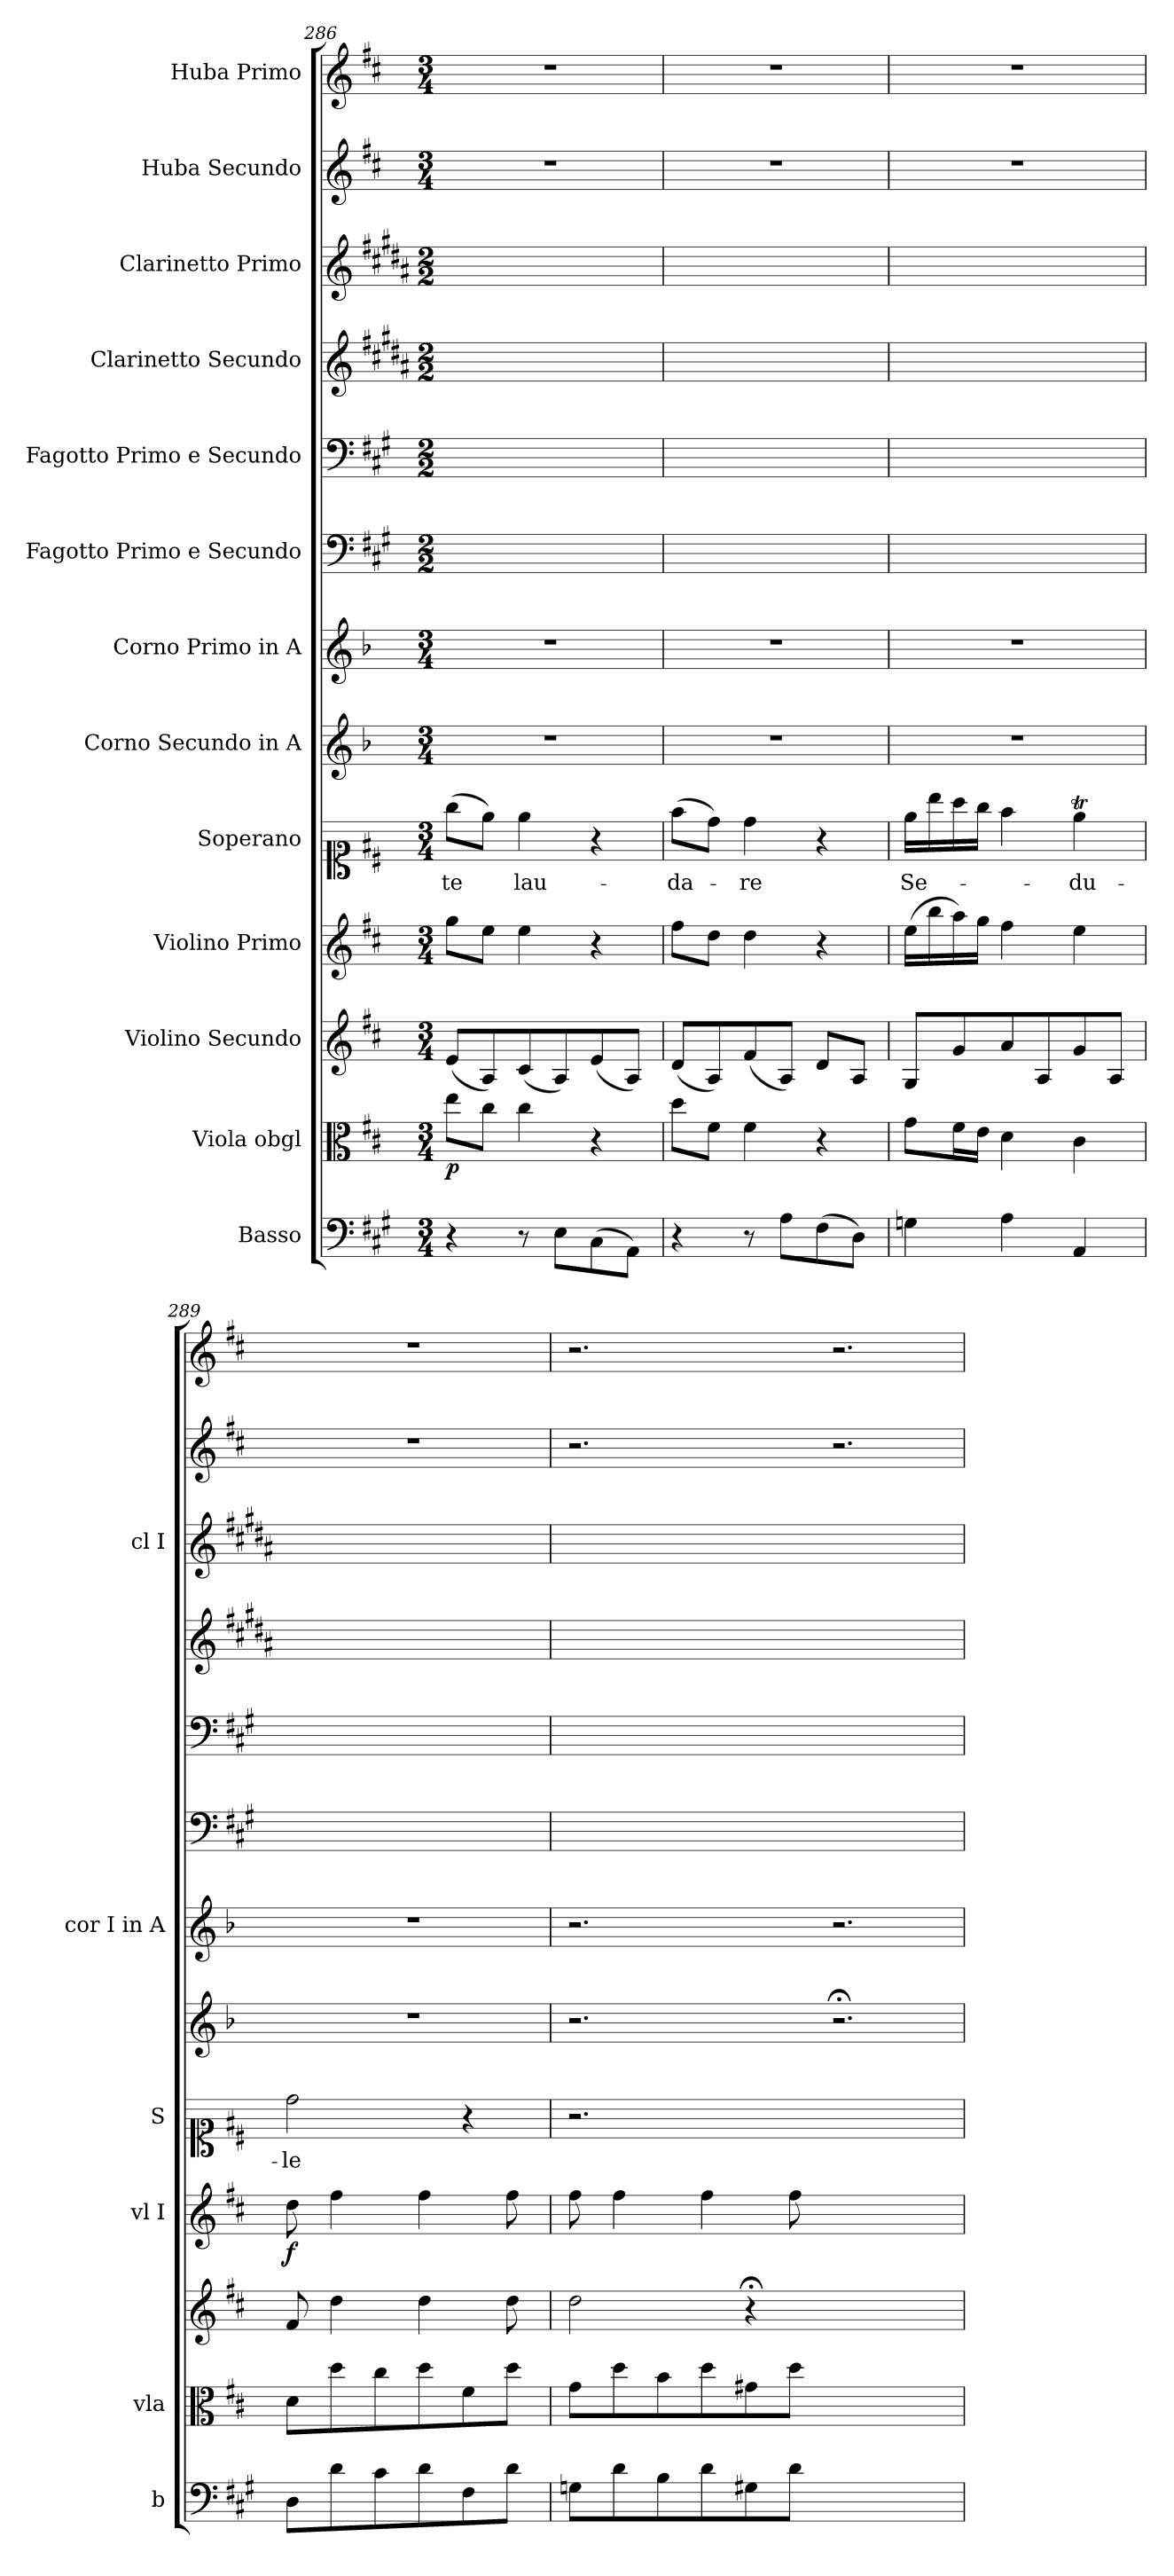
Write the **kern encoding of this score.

**kern	**dynam	**kern	**dynam	**kern	**dynam	**kern	**dynam	**kern	**text	**kern	**kern	**kern	**kern	**kern	**kern	**kern	**kern
*part13	*part13	*part12	*part12	*part11	*part11	*part10	*part10	*part9	*part9	*part8	*part7	*part6	*part5	*part4	*part3	*part2	*part1
*staff13	*staff13	*staff12	*staff12	*staff11	*staff11	*staff10	*staff10	*staff9	*staff9	*staff8	*staff7	*staff6	*staff5	*staff4	*staff3	*staff2	*staff1
*I"Basso	*	*I"Viola obgl	*	*I"Violino Secundo	*	*I"Violino Primo	*	*I"Soperano	*	*I"Corno Secundo in A	*I"Corno Primo in A	*I"Fagotto Primo e Secundo	*I"Fagotto Primo e Secundo	*I"Clarinetto Secundo	*I"Clarinetto Primo	*I"Huba Secundo	*I"Huba Primo
*I'b	*	*I'vla	*	*	*	*I'vl I	*	*I'S	*	*	*I'cor I in A	*	*	*	*I'cl I	*	*
*clefF4	*	*clefC3	*	*clefG2	*	*clefG2	*	*clefC1	*	*clefG2	*clefG2	*clefF4	*clefF4	*clefG2	*clefG2	*clefG2	*clefG2
*	*	*	*	*	*	*	*	*	*	*ITrd2c3	*ITrd2c3	*	*	*ITrd1c2	*ITrd1c2	*	*
*k[f#c#g#]	*	*k[f#c#]	*	*k[f#c#]	*	*k[f#c#]	*	*k[f#c#]	*	*k[f#c#]	*k[f#c#]	*k[f#c#g#]	*k[f#c#g#]	*k[f#c#g#]	*k[f#c#g#]	*k[f#c#]	*k[f#c#]
*M3/4	*	*M3/4	*	*M3/4	*	*M3/4	*	*M3/4	*	*M3/4	*M3/4	*M2/2	*M2/2	*M2/2	*M2/2	*M3/4	*M3/4
=286	=286	=286	=286	=286	=286	=286	=286	=286	=286	=286	=286	=286	=286	=286	=286	=286	=286
!	!	!	!LO:DY:b	!	!LO:DY:b	!	!	!	!	!	!	!	!	!	!	!	!
4r	.	8ee\L	p.	(8e/L	p&colon;	8gg\L	.	(8gg\L	te	2.r	2.r	4ryy	4ryy	2.ryy	2.ryy	2.r	2.r
.	.	8cc#\J	.	8A/)	.	8ee\J	.	8ee\J)	.	.	.	.	.	.	.	.	.
8r	.	4cc#\	.	(8c#/	.	4ee\	.	4ee\	lau-	.	.	8ryy	8ryy	.	.	.	.
8E\L	.	.	.	8A/)	.	.	.	.	.	.	.	8E\Lyy	8E\Lyy	.	.	.	.
(8C#\	.	4r	.	(8e/	.	4r	.	4r	.	.	.	(8C#\yy	(8C#\yy	.	.	.	.
8AA\J)	.	.	.	8A/J)	.	.	.	.	.	.	.	8AA\Jyy)	8AA\Jyy)	.	.	.	.
=287	=287	=287	=287	=287	=287	=287	=287	=287	=287	=287	=287	=287	=287	=287	=287	=287	=287
4r	.	8dd\L	.	(8d/L	.	8ff#\L	.	(8ff#\L	-da-	2.r	2.r	4ryy	4ryy	2.ryy	2.ryy	2.r	2.r
.	.	8f#\J	.	8A/)	.	8dd\J	.	8dd\J)	.	.	.	.	.	.	.	.	.
8r	.	4f#\	.	(8f#/	.	4dd\	.	4dd\	-re	.	.	8ryy	8ryy	.	.	.	.
8A\L	.	.	.	8A/J)	.	.	.	.	.	.	.	8A\Lyy	8A\Lyy	.	.	.	.
(8F#\	.	4r	.	8d/L	.	4r	.	4r	.	.	.	(8F#\yy	(8F#\yy	.	.	.	.
8D\J)	.	.	.	8A/J	.	.	.	.	.	.	.	8D\Jyy)	8D\Jyy)	.	.	.	.
=288	=288	=288	=288	=288	=288	=288	=288	=288	=288	=288	=288	=288	=288	=288	=288	=288	=288
4G\	.	8g\L	.	8G/L	.	(16ee\LL	.	16ee\LL	Se-	2.r	2.r	4Gn\yy	4Gn\yy	2.ryy	2.ryy	2.r	2.r
.	.	.	.	.	.	16bb\	.	16bb\	.	.	.	.	.	.	.	.	.
.	.	16f#\L	.	8g/	.	16aa\)	.	16aa\	.	.	.	.	.	.	.	.	.
.	.	16e\JJ	.	.	.	16gg\JJ	.	16gg\JJ	.	.	.	.	.	.	.	.	.
4A\	.	4d\	.	8a/	.	4ff#\	.	4ff#\	.	.	.	4A\yy	4A\yy	.	.	.	.
.	.	.	.	8A/	.	.	.	.	.	.	.	.	.	.	.	.	.
4AA/	.	4c#\	.	8g/	.	4ee\	.	4eeT\	-du-	.	.	4AA/yy	4AA/yy	.	.	.	.
.	.	.	.	8A/J	.	.	.	.	.	.	.	.	.	.	.	.	.
=289	=289	=289	=289	=289	=289	=289	=289	=289	=289	=289	=289	=289	=289	=289	=289	=289	=289
!	!	!	!LO:DY:b	!	!	!	!	!	!	!	!	!	!	!	!	!	!
8D\L	.	8d/L	fort	8f#/	.	8dd\	f	2dd\	-le	2.r	2.r	8D\Lyy	8D\Lyy	2.ryy	2.ryy	2.r	2.r
!	!LO:DY:b	!	!	!	!LO:DY:b	!	!	!	!	!	!	!	!	!	!	!	!
8d\	fort.	8dd\	.	4dd\	f&colon;	4ff#\	.	.	.	.	.	8d\yy	8d\yy	.	.	.	.
8c#\	.	8cc#\	.	.	.	.	.	.	.	.	.	8c#\yy	8c#\yy	.	.	.	.
8d\	.	8dd\	.	4dd\	.	4ff#\	.	.	.	.	.	8d\yy	8d\yy	.	.	.	.
8F#\	.	8f#\	.	.	.	.	.	4r	.	.	.	8F#\yy	8F#\yy	.	.	.	.
8d\J	.	8dd\J	.	8dd\	.	8ff#\	.	.	.	.	.	8d\Jyy	8d\Jyy	.	.	.	.
=290	=290	=290	=290	=290	=290	=290	=290	=290	=290	=290	=290	=290	=290	=290	=290	=290	=290
8G\L	.	8g\L	.	2dd\	.	8ff#\	.	2.r	.	2.r	2.r	8Gn\Lyy	8Gn\Lyy	2.ryy	2.ryy	2.r	2.r
8d\	.	8dd\	.	.	.	4ff#\	.	.	.	.	.	8d\yy	8d\yy	.	.	.	.
8B\	.	8b\	.	.	.	.	.	.	.	.	.	8B\yy	8B\yy	.	.	.	.
8d\	.	8dd\	.	.	.	4ff#\	.	.	.	.	.	8d\yy	8d\yy	.	.	.	.
8G#X\	.	8g#X\	.	4r;<	.	.	.	.	.	.	.	8G#X\yy	8G#X\yy	.	.	.	.
8d\J	.	8dd\J	.	.	.	8ff#\	.	.	.	.	.	8d\Jyy	8d\Jyy	.	.	.	.
2.ryy	.	2.ryy	.	2.ryy	.	2.ryy	.	2.ryy	.	2.r;<	2.r	2.ryy	2.ryy	2.ryy	2.ryy	2.r	2.r
=	=	=	=	=	=	=	=	=	=	=	=	=	=	=	=	=	=
*-	*-	*-	*-	*-	*-	*-	*-	*-	*-	*-	*-	*-	*-	*-	*-	*-	*-
